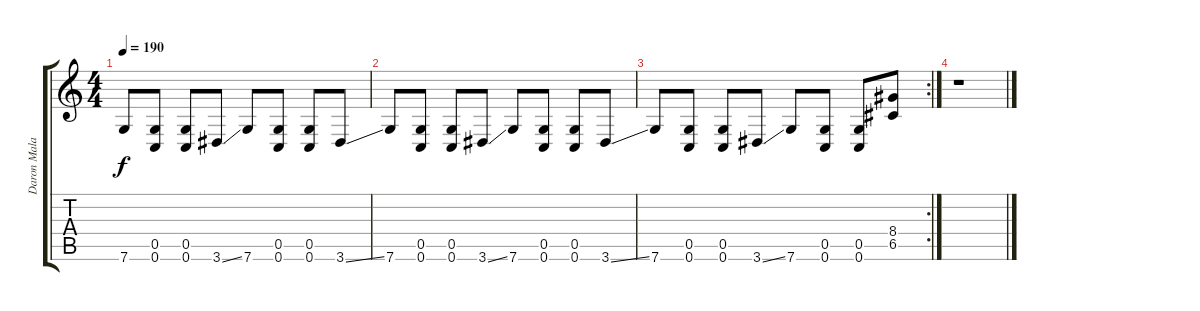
\track ("Daron Malakian" "Daron Mala") {instrument distortionguitar}
\staff {score tabs}
\tuning (D4 A3 F3 C3 G2 C2) {hide}
\ts (4 4)
\tempo 190
\clef g2
\ks c
7.6.8{dy f} (0.5 0.6).8 (0.5 0.6).8 3.6{ss}.8 7.6.8 (0.5 0.6).8 (0.5 0.6).8 3.6{ss}.8 |
7.6.8 (0.5 0.6).8 (0.5 0.6).8 3.6{ss}.8 7.6.8 (0.5 0.6).8 (0.5 0.6).8 3.6{ss}.8 |
\rc 2
7.6.8 (0.5 0.6).8 (0.5 0.6).8 3.6{ss}.8 7.6.8 (0.5 0.6).8 (0.5 0.6).8 (8.4 6.5).8 |
r.1
